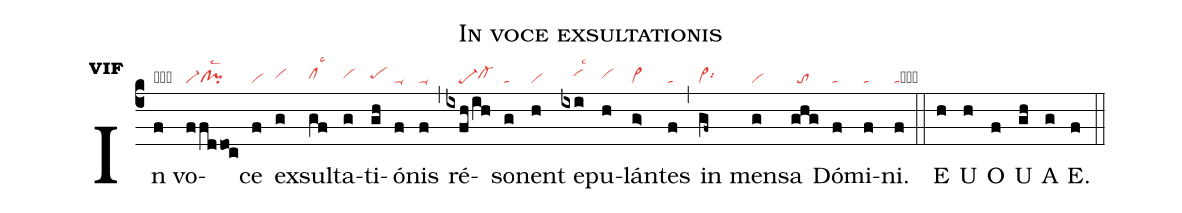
name:In voce exsultationis;
office-part:an;
mode:6f;
nabc-lines:1;
%%
initial-style: 1;
name:In voce exultationis;
mode: 6;
office-part: Antiphona;
annotation: Ant.;
annotation: vi f;
nabc-lines:1;
%%
(c4) In(f|obta) vo(ffddoc|vi-cl!pilsc2)ce(f|vi) ex(g|vihh)sul(gf|clhhlsc3)ta(g|vihh)ti(gh|pehh)ó(f|ta-)nis(f|ta-) (,) ré(ixfh/ih|////pe-cl-hh)so(g|ta)nent(h|vi) e(ixi|////vihilsc3)pu(h|vihh)lán(g>|vi>)tes(f|ta) (,) in(gf~|vi>lsi6) men(g|vi)sa(ghg|//to) Dó(f|ta)mi(f|ta)ni.(f|tacb) (::)
<eu> E(h) U(h) O(f) U(gh) A(g) E.(f) </eu>(::)
